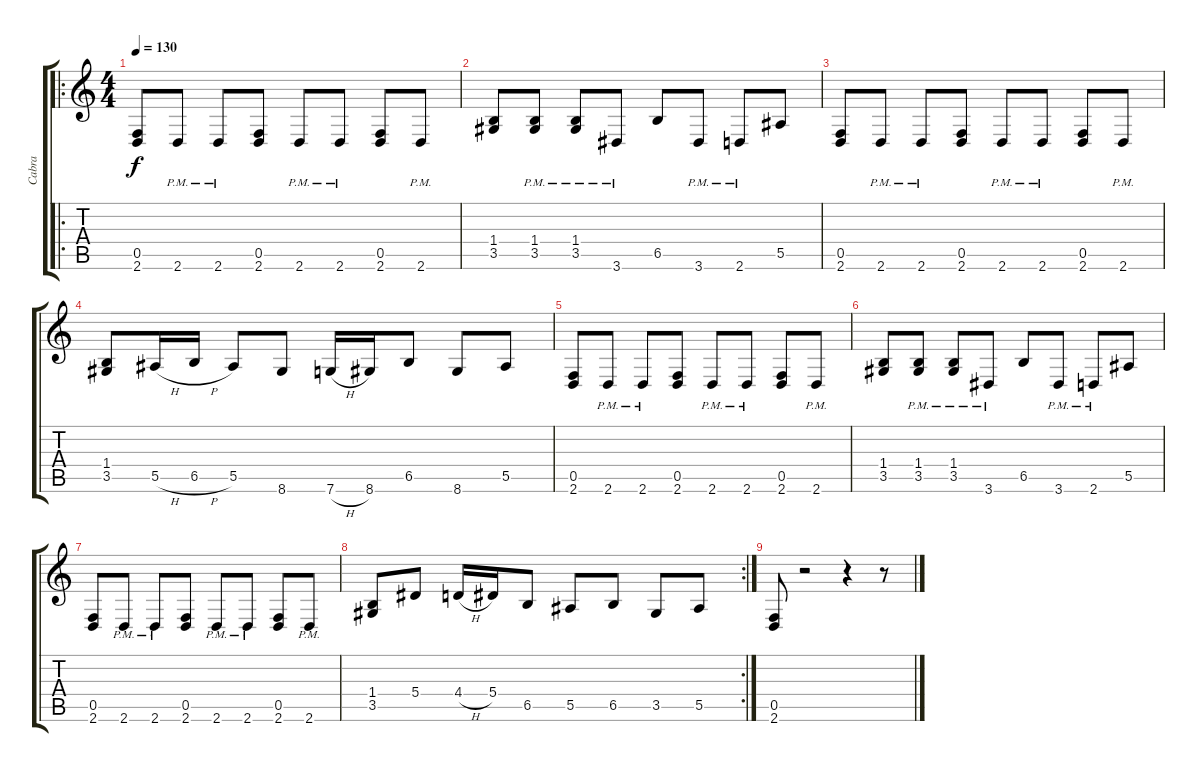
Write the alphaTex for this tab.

\track ("Cabra" "Cabra") {instrument distortionguitar}
\staff {score tabs}
\tuning (C4 G3 Eb3 Bb2 F2 C2) {hide}
\ro
\ts (4 4)
\tempo 130
\clef g2
\ks c
(0.5 2.6).8{dy f} 2.6{pm}.8 2.6{pm}.8 (0.5 2.6).8 2.6{pm}.8 2.6{pm}.8 (0.5 2.6).8 2.6{pm}.8 |
(1.4 3.5).8 (1.4{pm} 3.5{pm}).8 (1.4{pm} 3.5{pm}).8 3.6{pm}.8 6.5.8 3.6{pm}.8 2.6{pm}.8 5.5.8 |
(0.5 2.6).8 2.6{pm}.8 2.6{pm}.8 (0.5 2.6).8 2.6{pm}.8 2.6{pm}.8 (0.5 2.6).8 2.6{pm}.8 |
(1.4 3.5).8 5.5{h}.16 6.5{h}.16 5.5.8 8.6.8 7.6{h}.16 8.6.16 6.5.8 8.6.8 5.5.8 |
(0.5 2.6).8 2.6{pm}.8 2.6{pm}.8 (0.5 2.6).8 2.6{pm}.8 2.6{pm}.8 (0.5 2.6).8 2.6{pm}.8 |
(1.4 3.5).8 (1.4{pm} 3.5{pm}).8 (1.4{pm} 3.5{pm}).8 3.6{pm}.8 6.5.8 3.6{pm}.8 2.6{pm}.8 5.5.8 |
(0.5 2.6).8 2.6{pm}.8 2.6{pm}.8 (0.5 2.6).8 2.6{pm}.8 2.6{pm}.8 (0.5 2.6).8 2.6{pm}.8 |
\rc 2
(1.4 3.5).8 5.4.8 4.4{h}.16 5.4.16 6.5.8 5.5.8 6.5.8 3.5.8 5.5.8 |
(0.5 2.6).8 r.2 r.4 r.8
